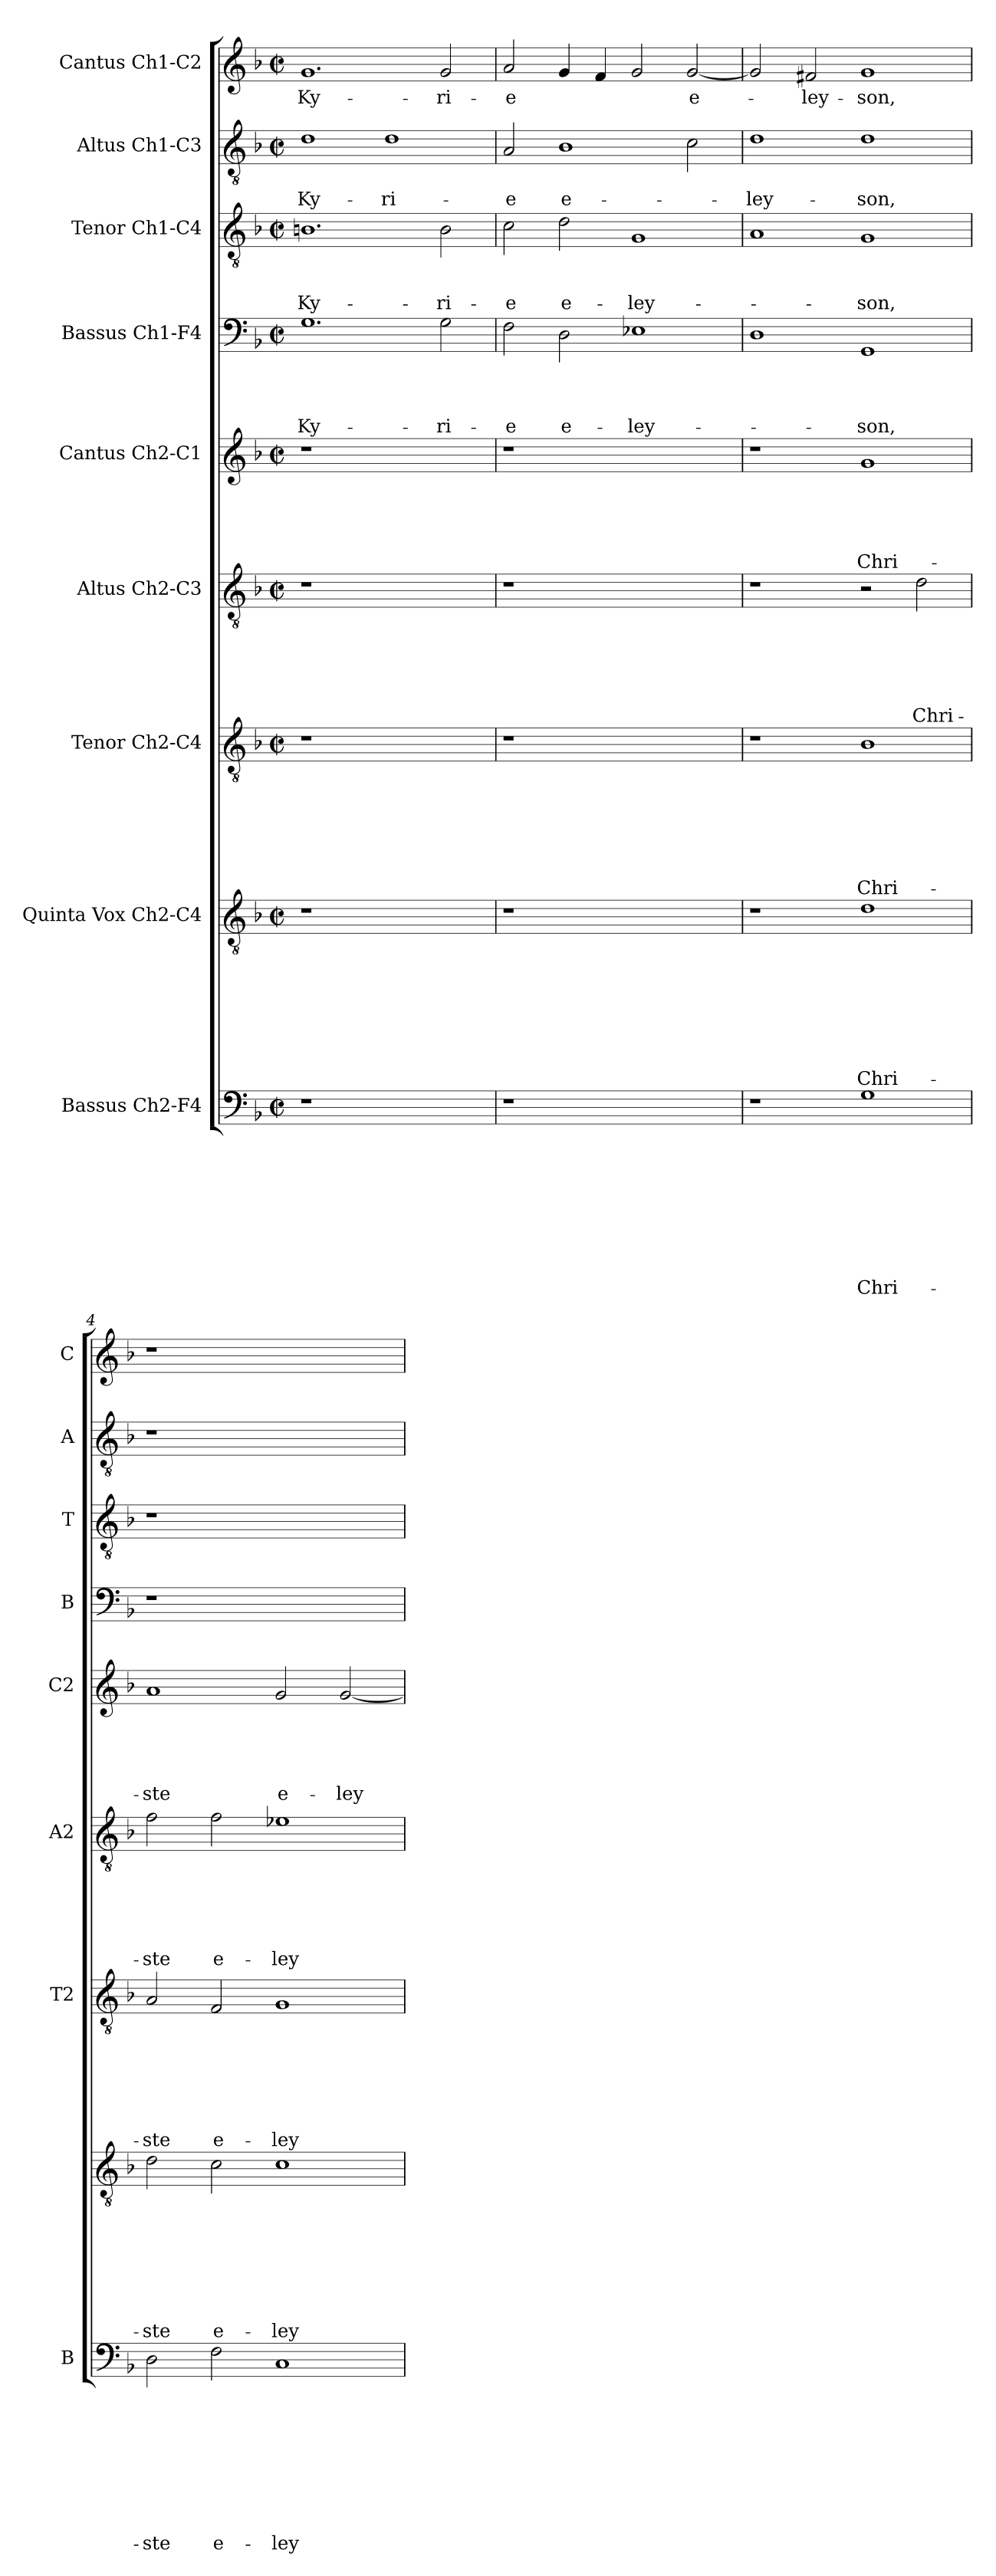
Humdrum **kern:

**kern	**text	**text	**text	**text	**text	**text	**text	**text	**text	**kern	**text	**text	**text	**text	**text	**text	**text	**text	**kern	**text	**text	**text	**text	**text	**text	**text	**kern	**text	**text	**text	**text	**text	**text	**kern	**text	**text	**text	**text	**text	**kern	**text	**text	**text	**text	**kern	**text	**text	**text	**kern	**text	**text	**kern	**text
*part9	*part9	*part9	*part9	*part9	*part9	*part9	*part9	*part9	*part9	*part8	*part8	*part8	*part8	*part8	*part8	*part8	*part8	*part8	*part7	*part7	*part7	*part7	*part7	*part7	*part7	*part7	*part6	*part6	*part6	*part6	*part6	*part6	*part6	*part5	*part5	*part5	*part5	*part5	*part5	*part4	*part4	*part4	*part4	*part4	*part3	*part3	*part3	*part3	*part2	*part2	*part2	*part1	*part1
*staff9	*staff9	*staff9	*staff9	*staff9	*staff9	*staff9	*staff9	*staff9	*staff9	*staff8	*staff8	*staff8	*staff8	*staff8	*staff8	*staff8	*staff8	*staff8	*staff7	*staff7	*staff7	*staff7	*staff7	*staff7	*staff7	*staff7	*staff6	*staff6	*staff6	*staff6	*staff6	*staff6	*staff6	*staff5	*staff5	*staff5	*staff5	*staff5	*staff5	*staff4	*staff4	*staff4	*staff4	*staff4	*staff3	*staff3	*staff3	*staff3	*staff2	*staff2	*staff2	*staff1	*staff1
*I"Bassus Ch2-F4	*	*	*	*	*	*	*	*	*	*I"Quinta Vox Ch2-C4	*	*	*	*	*	*	*	*	*I"Tenor Ch2-C4	*	*	*	*	*	*	*	*I"Altus Ch2-C3	*	*	*	*	*	*	*I"Cantus Ch2-C1	*	*	*	*	*	*I"Bassus Ch1-F4	*	*	*	*	*I"Tenor Ch1-C4	*	*	*	*I"Altus Ch1-C3	*	*	*I"Cantus Ch1-C2	*
*I'B	*	*	*	*	*	*	*	*	*	*	*	*	*	*	*	*	*	*	*I'T2	*	*	*	*	*	*	*	*I'A2	*	*	*	*	*	*	*I'C2	*	*	*	*	*	*I'B	*	*	*	*	*I'T	*	*	*	*I'A	*	*	*I'C	*
*clefF4	*	*	*	*	*	*	*	*	*	*clefGv2	*	*	*	*	*	*	*	*	*clefGv2	*	*	*	*	*	*	*	*clefGv2	*	*	*	*	*	*	*clefG2	*	*	*	*	*	*clefF4	*	*	*	*	*clefGv2	*	*	*	*clefGv2	*	*	*clefG2	*
*k[b-]	*	*	*	*	*	*	*	*	*	*k[b-]	*	*	*	*	*	*	*	*	*k[b-]	*	*	*	*	*	*	*	*k[b-]	*	*	*	*	*	*	*k[b-]	*	*	*	*	*	*k[b-]	*	*	*	*	*k[b-]	*	*	*	*k[b-]	*	*	*k[b-]	*
*F:	*	*	*	*	*	*	*	*	*	*F:	*	*	*	*	*	*	*	*	*F:	*	*	*	*	*	*	*	*F:	*	*	*	*	*	*	*F:	*	*	*	*	*	*F:	*	*	*	*	*F:	*	*	*	*F:	*	*	*F:	*
*M2/2	*	*	*	*	*	*	*	*	*	*M2/2	*	*	*	*	*	*	*	*	*M2/2	*	*	*	*	*	*	*	*M2/2	*	*	*	*	*	*	*M2/2	*	*	*	*	*	*M2/2	*	*	*	*	*M2/2	*	*	*	*M2/2	*	*	*M2/2	*
*met(c|)	*	*	*	*	*	*	*	*	*	*met(c|)	*	*	*	*	*	*	*	*	*met(c|)	*	*	*	*	*	*	*	*met(c|)	*	*	*	*	*	*	*met(c|)	*	*	*	*	*	*met(c|)	*	*	*	*	*met(c|)	*	*	*	*met(c|)	*	*	*met(c|)	*
=1	=1	=1	=1	=1	=1	=1	=1	=1	=1	=1	=1	=1	=1	=1	=1	=1	=1	=1	=1	=1	=1	=1	=1	=1	=1	=1	=1	=1	=1	=1	=1	=1	=1	=1	=1	=1	=1	=1	=1	=1	=1	=1	=1	=1	=1	=1	=1	=1	=1	=1	=1	=1	=1
!	!	!	!	!	!	!	!	!	!	!	!	!	!	!	!	!	!	!	!	!	!	!	!	!	!	!	!	!	!	!	!	!	!	!	!	!	!	!	!	!	!	!	!	!LO:LY:b	!	!	!	!LO:LY:b	!	!	!LO:LY:b	!	!LO:LY:b
1r	.	.	.	.	.	.	.	.	.	1r	.	.	.	.	.	.	.	.	1r	.	.	.	.	.	.	.	1r	.	.	.	.	.	.	1r	.	.	.	.	.	1.G	.	.	.	Ky-	1.Bn	.	.	Ky-	1d	.	Ky-	1.g	Ky-
!	!	!	!	!	!	!	!	!	!	!	!	!	!	!	!	!	!	!	!	!	!	!	!	!	!	!	!	!	!	!	!	!	!	!	!	!	!	!	!	!	!	!	!	!	!	!	!	!	!	!	!LO:LY:b	!	!
1ryy	.	.	.	.	.	.	.	.	.	1ryy	.	.	.	.	.	.	.	.	1ryy	.	.	.	.	.	.	.	1ryy	.	.	.	.	.	.	1ryy	.	.	.	.	.	.	.	.	.	.	.	.	.	.	1d	.	-ri-	.	.
!	!	!	!	!	!	!	!	!	!	!	!	!	!	!	!	!	!	!	!	!	!	!	!	!	!	!	!	!	!	!	!	!	!	!	!	!	!	!	!	!	!	!	!	!LO:LY:b	!	!	!	!LO:LY:b	!	!	!	!	!LO:LY:b
.	.	.	.	.	.	.	.	.	.	.	.	.	.	.	.	.	.	.	.	.	.	.	.	.	.	.	.	.	.	.	.	.	.	.	.	.	.	.	.	2G\	.	.	.	-ri-	2B\	.	.	-ri-	.	.	.	2g/	-ri-
=2	=2	=2	=2	=2	=2	=2	=2	=2	=2	=2	=2	=2	=2	=2	=2	=2	=2	=2	=2	=2	=2	=2	=2	=2	=2	=2	=2	=2	=2	=2	=2	=2	=2	=2	=2	=2	=2	=2	=2	=2	=2	=2	=2	=2	=2	=2	=2	=2	=2	=2	=2	=2	=2
!	!	!	!	!	!	!	!	!	!	!	!	!	!	!	!	!	!	!	!	!	!	!	!	!	!	!	!	!	!	!	!	!	!	!	!	!	!	!	!	!	!	!	!	!LO:LY:b	!	!	!	!LO:LY:b	!	!	!LO:LY:b	!	!LO:LY:b
1r	.	.	.	.	.	.	.	.	.	1r	.	.	.	.	.	.	.	.	1r	.	.	.	.	.	.	.	1r	.	.	.	.	.	.	1r	.	.	.	.	.	2F\	.	.	.	-e	2c\	.	.	-e	2A/	.	-e	2a/	-e
!	!	!	!	!	!	!	!	!	!	!	!	!	!	!	!	!	!	!	!	!	!	!	!	!	!	!	!	!	!	!	!	!	!	!	!	!	!	!	!	!	!	!	!	!LO:LY:b	!	!	!	!LO:LY:b	!	!	!LO:LY:b	!	!
.	.	.	.	.	.	.	.	.	.	.	.	.	.	.	.	.	.	.	.	.	.	.	.	.	.	.	.	.	.	.	.	.	.	.	.	.	.	.	.	2D\	.	.	.	e-	2d\	.	.	e-	1B-	.	e-	4g/	.
.	.	.	.	.	.	.	.	.	.	.	.	.	.	.	.	.	.	.	.	.	.	.	.	.	.	.	.	.	.	.	.	.	.	.	.	.	.	.	.	.	.	.	.	.	.	.	.	.	.	.	.	4f/	.
!	!	!	!	!	!	!	!	!	!	!	!	!	!	!	!	!	!	!	!	!	!	!	!	!	!	!	!	!	!	!	!	!	!	!	!	!	!	!	!	!	!	!	!	!LO:LY:b	!	!	!	!LO:LY:b	!	!	!	!	!
1ryy	.	.	.	.	.	.	.	.	.	1ryy	.	.	.	.	.	.	.	.	1ryy	.	.	.	.	.	.	.	1ryy	.	.	.	.	.	.	1ryy	.	.	.	.	.	1E-X	.	.	.	-ley-	1G	.	.	-ley-	.	.	.	2g/	.
!	!	!	!	!	!	!	!	!	!	!	!	!	!	!	!	!	!	!	!	!	!	!	!	!	!	!	!	!	!	!	!	!	!	!	!	!	!	!	!	!	!	!	!	!	!	!	!	!	!	!	!	!	!LO:LY:b
.	.	.	.	.	.	.	.	.	.	.	.	.	.	.	.	.	.	.	.	.	.	.	.	.	.	.	.	.	.	.	.	.	.	.	.	.	.	.	.	.	.	.	.	.	.	.	.	.	2c\	.	.	[2g/	e-
=3	=3	=3	=3	=3	=3	=3	=3	=3	=3	=3	=3	=3	=3	=3	=3	=3	=3	=3	=3	=3	=3	=3	=3	=3	=3	=3	=3	=3	=3	=3	=3	=3	=3	=3	=3	=3	=3	=3	=3	=3	=3	=3	=3	=3	=3	=3	=3	=3	=3	=3	=3	=3	=3
!	!	!	!	!	!	!	!	!	!	!	!	!	!	!	!	!	!	!	!	!	!	!	!	!	!	!	!	!	!	!	!	!	!	!	!	!	!	!	!	!	!	!	!	!	!	!	!	!	!	!	!LO:LY:b	!	!
1r	.	.	.	.	.	.	.	.	.	1r	.	.	.	.	.	.	.	.	1r	.	.	.	.	.	.	.	1r	.	.	.	.	.	.	1r	.	.	.	.	.	1D	.	.	.	.	1A	.	.	.	1d	.	-ley-	2g/]	.
!	!	!	!	!	!	!	!	!	!	!	!	!	!	!	!	!	!	!	!	!	!	!	!	!	!	!	!	!	!	!	!	!	!	!	!	!	!	!	!	!	!	!	!	!	!	!	!	!	!	!	!	!	!LO:LY:b
.	.	.	.	.	.	.	.	.	.	.	.	.	.	.	.	.	.	.	.	.	.	.	.	.	.	.	.	.	.	.	.	.	.	.	.	.	.	.	.	.	.	.	.	.	.	.	.	.	.	.	.	2f#X/	-ley-
!	!	!	!	!	!	!	!	!	!LO:LY:b	!	!	!	!	!	!	!	!	!LO:LY:b	!	!	!	!	!	!	!	!LO:LY:b	!	!	!	!	!	!	!	!	!	!	!	!	!LO:LY:b	!	!	!	!	!LO:LY:b	!	!	!	!LO:LY:b	!	!	!LO:LY:b	!	!LO:LY:b
1G	.	.	.	.	.	.	.	.	Chri-	1d	.	.	.	.	.	.	.	Chri-	1B-	.	.	.	.	.	.	Chri-	2r	.	.	.	.	.	.	1g	.	.	.	.	Chri-	1GG	.	.	.	-son,	1G	.	.	-son,	1d	.	-son,	1g	-son,
!	!	!	!	!	!	!	!	!	!	!	!	!	!	!	!	!	!	!	!	!	!	!	!	!	!	!	!	!	!	!	!	!	!LO:LY:b	!	!	!	!	!	!	!	!	!	!	!	!	!	!	!	!	!	!	!	!
.	.	.	.	.	.	.	.	.	.	.	.	.	.	.	.	.	.	.	.	.	.	.	.	.	.	.	2d\	.	.	.	.	.	Chri-	.	.	.	.	.	.	.	.	.	.	.	.	.	.	.	.	.	.	.	.
=4	=4	=4	=4	=4	=4	=4	=4	=4	=4	=4	=4	=4	=4	=4	=4	=4	=4	=4	=4	=4	=4	=4	=4	=4	=4	=4	=4	=4	=4	=4	=4	=4	=4	=4	=4	=4	=4	=4	=4	=4	=4	=4	=4	=4	=4	=4	=4	=4	=4	=4	=4	=4	=4
!	!	!	!	!	!	!	!	!	!LO:LY:b	!	!	!	!	!	!	!	!	!LO:LY:b	!	!	!	!	!	!	!	!LO:LY:b	!	!	!	!	!	!	!LO:LY:b	!	!	!	!	!	!LO:LY:b	!	!	!	!	!	!	!	!	!	!	!	!	!	!
2D\	.	.	.	.	.	.	.	.	-ste	2d\	.	.	.	.	.	.	.	-ste	2A/	.	.	.	.	.	.	-ste	2f\	.	.	.	.	.	-ste	1a	.	.	.	.	-ste	1r	.	.	.	.	1r	.	.	.	1r	.	.	1r	.
!	!	!	!	!	!	!	!	!	!LO:LY:b	!	!	!	!	!	!	!	!	!LO:LY:b	!	!	!	!	!	!	!	!LO:LY:b	!	!	!	!	!	!	!LO:LY:b	!	!	!	!	!	!	!	!	!	!	!	!	!	!	!	!	!	!	!	!
2F\	.	.	.	.	.	.	.	.	e-	2c\	.	.	.	.	.	.	.	e-	2F/	.	.	.	.	.	.	e-	2f\	.	.	.	.	.	e-	.	.	.	.	.	.	.	.	.	.	.	.	.	.	.	.	.	.	.	.
!	!	!	!	!	!	!	!	!	!LO:LY:b	!	!	!	!	!	!	!	!	!LO:LY:b	!	!	!	!	!	!	!	!LO:LY:b	!	!	!	!	!	!	!LO:LY:b	!	!	!	!	!	!LO:LY:b	!	!	!	!	!	!	!	!	!	!	!	!	!	!
1C	.	.	.	.	.	.	.	.	-ley-	1c	.	.	.	.	.	.	.	-ley-	1G	.	.	.	.	.	.	-ley-	1e-X	.	.	.	.	.	-ley-	2g/	.	.	.	.	e-	1ryy	.	.	.	.	1ryy	.	.	.	1ryy	.	.	1ryy	.
!	!	!	!	!	!	!	!	!	!	!	!	!	!	!	!	!	!	!	!	!	!	!	!	!	!	!	!	!	!	!	!	!	!	!	!	!	!	!	!LO:LY:b	!	!	!	!	!	!	!	!	!	!	!	!	!	!
.	.	.	.	.	.	.	.	.	.	.	.	.	.	.	.	.	.	.	.	.	.	.	.	.	.	.	.	.	.	.	.	.	.	[2g/	.	.	.	.	-ley-	.	.	.	.	.	.	.	.	.	.	.	.	.	.
=	=	=	=	=	=	=	=	=	=	=	=	=	=	=	=	=	=	=	=	=	=	=	=	=	=	=	=	=	=	=	=	=	=	=	=	=	=	=	=	=	=	=	=	=	=	=	=	=	=	=	=	=	=
*-	*-	*-	*-	*-	*-	*-	*-	*-	*-	*-	*-	*-	*-	*-	*-	*-	*-	*-	*-	*-	*-	*-	*-	*-	*-	*-	*-	*-	*-	*-	*-	*-	*-	*-	*-	*-	*-	*-	*-	*-	*-	*-	*-	*-	*-	*-	*-	*-	*-	*-	*-	*-	*-
